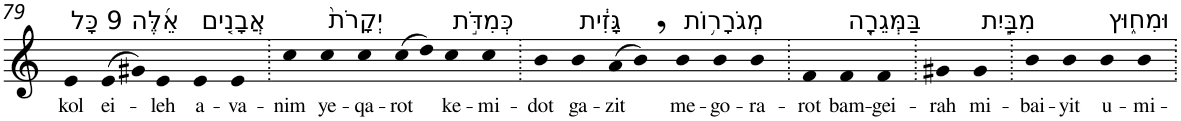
**kern	**text
*part1	*part1
*staff1	*staff1
*I"Piano	*
*I'Pno	*
!!LO:PB:g=z
*clefG2	*
*k[]	*
=79	=79
!LO:TX:a:t=9 כָּל	!
!	!LO:LY:b
4e	kol
!LO:TX:a:t=אֵ֜לֶּה	!
!	!LO:LY:b
(>8e	ei-
8g#X)	.
!	!LO:LY:b
4e	-leh
!LO:TX:a:t=אֲבָנִ֤ים	!
!	!LO:LY:b
4e	a-
!	!LO:LY:b
4e	-va-
=80.	=80.
!	!LO:LY:b
4cc	-nim
!LO:TX:a:t=יְקָרֹת֙	!
!	!LO:LY:b
4cc	ye-
!	!LO:LY:b
4cc	-qa-
!	!LO:LY:b
(>8cc	-rot
8dd)	.
!LO:TX:a:t=כְּמִדֹּ֣ת	!
!	!LO:LY:b
4cc	ke-
!	!LO:LY:b
4cc	-mi-
=81.	=81.
!	!LO:LY:b
4b	-dot
!LO:TX:a:t=גָּזִ֔ית	!
!	!LO:LY:b
4b	ga-
!	!LO:LY:b
(>8a	-zit
8b,)	.
!LO:TX:a:t=מְגֹרָר֥וֹת	!
!	!LO:LY:b
4b	me-
!	!LO:LY:b
4b	-go-
!	!LO:LY:b
4b	-ra-
=82.	=82.
!	!LO:LY:b
4f	-rot
!LO:TX:a:t=בַּמְּגֵרָ֖ה	!
!	!LO:LY:b
4f	bam-
!	!LO:LY:b
4f	-gei-
=83.	=83.
!	!LO:LY:b
4g#X	-rah
!LO:TX:a:t=מִבַּ֣יִת	!
!	!LO:LY:b
4g#	mi-
=84.	=84.
!	!LO:LY:b
4b	-bai-
!	!LO:LY:b
4b	-yit
!LO:TX:a:t=וּמִח֑וּץ	!
!	!LO:LY:b
4b	u-
!	!LO:LY:b
4b	-mi-
=.	=.
*-	*-
